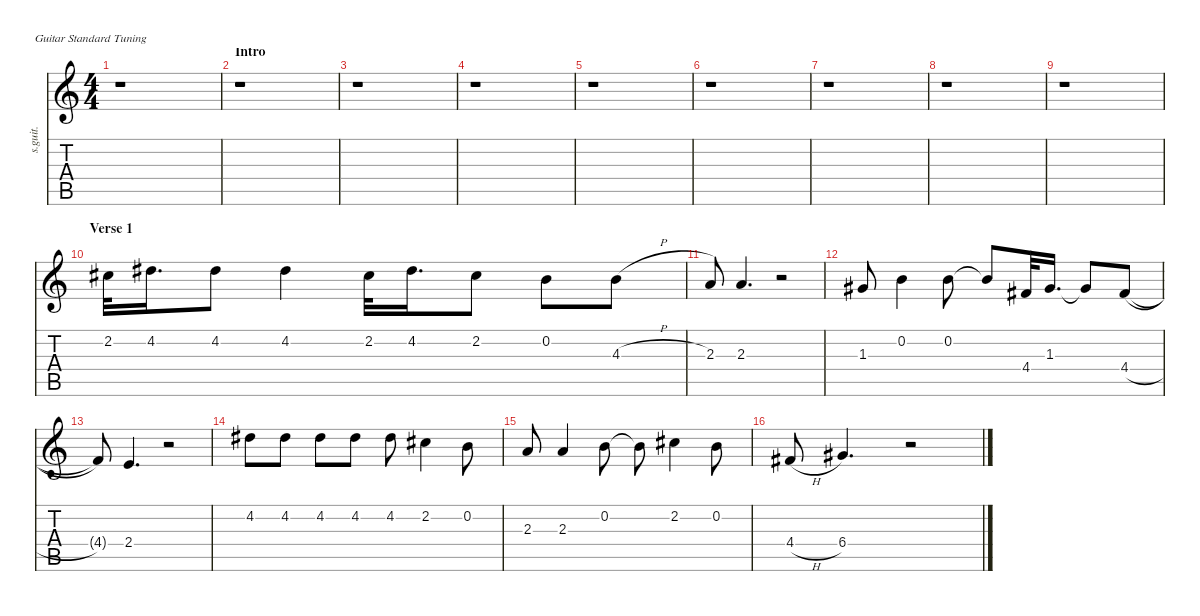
\defaultSystemsLayout 4
\hideDynamics
\bracketExtendMode nobrackets
\track ("Dave Grohl - Vocals" "s.guit.") {instrument tenorsax}
\staff {score tabs}
\tuning (E4 B3 G3 D3 A2 E2)
\displaytranspose 12
\ts (4 4)
\beaming (8 2 2 2 2)
\tempo (136 hide)
\clef g2
\ks c
r.1{dy f instrument tenorsax} |
\section ("" "Intro")
r.1 |
r.1 |
r.1 |
r.1 |
r.1 |
r.1 |
r.1 |
r.1 |
\section ("" "Verse 1")
2.2{acc #}.32 4.2{acc #}.16{d} 4.2{acc #}.8 4.2{acc #}.4 2.2{acc #}.32 4.2{acc #}.16{d} 2.2{acc #}.8 0.2.8 4.3{h}.8 |
2.3.8 2.3.4{d} r.2 |
1.3{acc #}.8 0.2.4 0.2.8 0.2{t}.8 4.4{acc #}.32 1.3{acc #}.16{d} 1.3{t acc #}.8 4.4{h acc #}.8 |
4.4{t acc #}.8 2.4.4{d} r.2 |
4.2{acc #}.8 4.2{acc #}.8 4.2{acc #}.8 4.2{acc #}.8 4.2{acc #}.8 2.2{acc #}.4 0.2.8 |
2.3.8 2.3.4 0.2.8 0.2{t}.8 2.2{acc #}.4 0.2.8 |
4.4{h acc #}.8 6.4{acc #}.4{d} r.2
